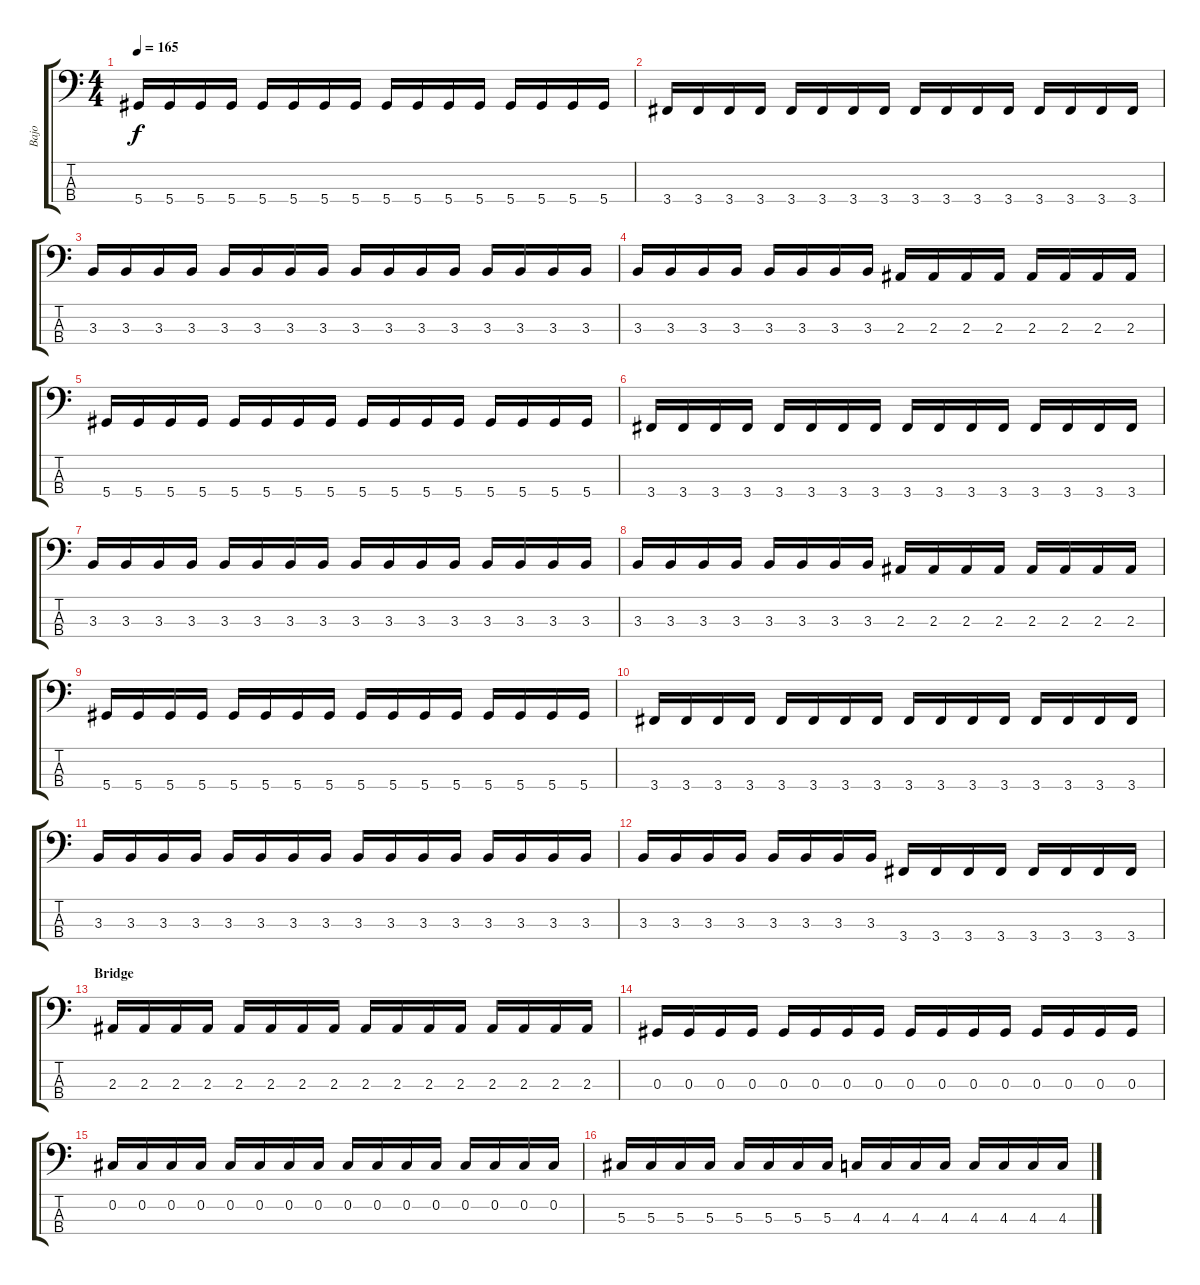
\track ("Bajo" "Bajo") {instrument electricbassfinger}
\staff {score tabs}
\tuning (Gb2 Db2 Ab1 Eb1) {hide}
\ts (4 4)
\tempo 165
\clef f4
\ks c
5.4.16{dy f} 5.4.16 5.4.16 5.4.16 5.4.16 5.4.16 5.4.16 5.4.16 5.4.16 5.4.16 5.4.16 5.4.16 5.4.16 5.4.16 5.4.16 5.4.16 |
3.4.16 3.4.16 3.4.16 3.4.16 3.4.16 3.4.16 3.4.16 3.4.16 3.4.16 3.4.16 3.4.16 3.4.16 3.4.16 3.4.16 3.4.16 3.4.16 |
3.3.16 3.3.16 3.3.16 3.3.16 3.3.16 3.3.16 3.3.16 3.3.16 3.3.16 3.3.16 3.3.16 3.3.16 3.3.16 3.3.16 3.3.16 3.3.16 |
3.3.16 3.3.16 3.3.16 3.3.16 3.3.16 3.3.16 3.3.16 3.3.16 2.3.16 2.3.16 2.3.16 2.3.16 2.3.16 2.3.16 2.3.16 2.3.16 |
5.4.16 5.4.16 5.4.16 5.4.16 5.4.16 5.4.16 5.4.16 5.4.16 5.4.16 5.4.16 5.4.16 5.4.16 5.4.16 5.4.16 5.4.16 5.4.16 |
3.4.16 3.4.16 3.4.16 3.4.16 3.4.16 3.4.16 3.4.16 3.4.16 3.4.16 3.4.16 3.4.16 3.4.16 3.4.16 3.4.16 3.4.16 3.4.16 |
3.3.16 3.3.16 3.3.16 3.3.16 3.3.16 3.3.16 3.3.16 3.3.16 3.3.16 3.3.16 3.3.16 3.3.16 3.3.16 3.3.16 3.3.16 3.3.16 |
3.3.16 3.3.16 3.3.16 3.3.16 3.3.16 3.3.16 3.3.16 3.3.16 2.3.16 2.3.16 2.3.16 2.3.16 2.3.16 2.3.16 2.3.16 2.3.16 |
5.4.16 5.4.16 5.4.16 5.4.16 5.4.16 5.4.16 5.4.16 5.4.16 5.4.16 5.4.16 5.4.16 5.4.16 5.4.16 5.4.16 5.4.16 5.4.16 |
3.4.16 3.4.16 3.4.16 3.4.16 3.4.16 3.4.16 3.4.16 3.4.16 3.4.16 3.4.16 3.4.16 3.4.16 3.4.16 3.4.16 3.4.16 3.4.16 |
3.3.16 3.3.16 3.3.16 3.3.16 3.3.16 3.3.16 3.3.16 3.3.16 3.3.16 3.3.16 3.3.16 3.3.16 3.3.16 3.3.16 3.3.16 3.3.16 |
3.3.16 3.3.16 3.3.16 3.3.16 3.3.16 3.3.16 3.3.16 3.3.16 3.4.16 3.4.16 3.4.16 3.4.16 3.4.16 3.4.16 3.4.16 3.4.16 |
\section ("" "Bridge")
2.3.16 2.3.16 2.3.16 2.3.16 2.3.16 2.3.16 2.3.16 2.3.16 2.3.16 2.3.16 2.3.16 2.3.16 2.3.16 2.3.16 2.3.16 2.3.16 |
0.3.16 0.3.16 0.3.16 0.3.16 0.3.16 0.3.16 0.3.16 0.3.16 0.3.16 0.3.16 0.3.16 0.3.16 0.3.16 0.3.16 0.3.16 0.3.16 |
0.2.16 0.2.16 0.2.16 0.2.16 0.2.16 0.2.16 0.2.16 0.2.16 0.2.16 0.2.16 0.2.16 0.2.16 0.2.16 0.2.16 0.2.16 0.2.16 |
5.3.16 5.3.16 5.3.16 5.3.16 5.3.16 5.3.16 5.3.16 5.3.16 4.3.16 4.3.16 4.3.16 4.3.16 4.3.16 4.3.16 4.3.16 4.3.16
